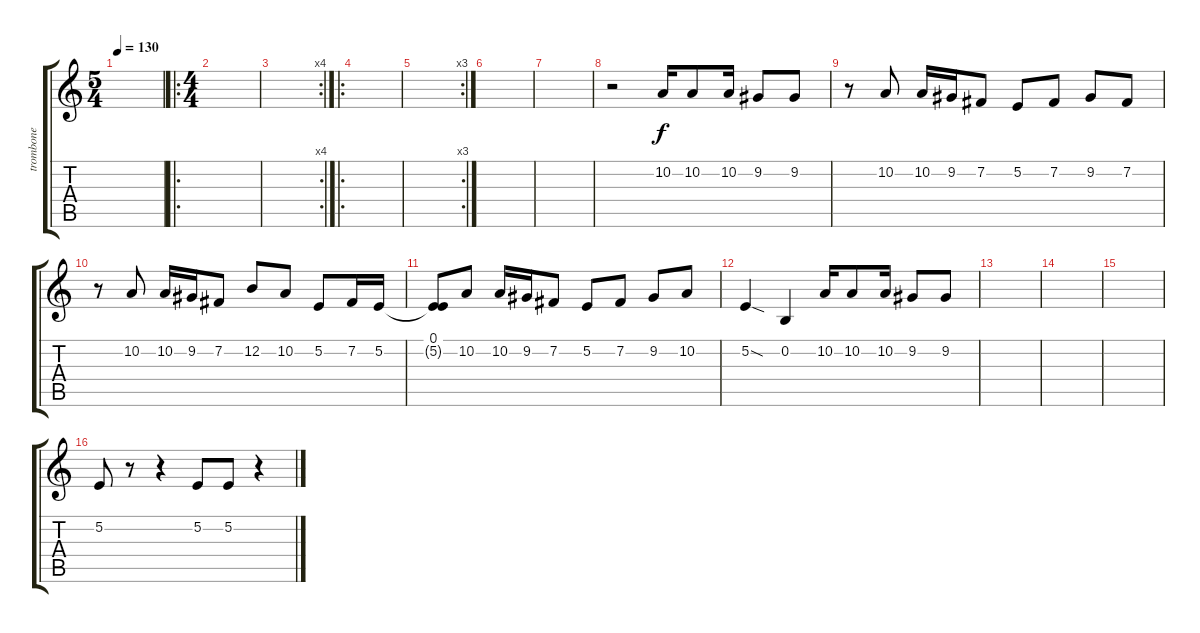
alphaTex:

\track ("trombone" "trombone") {instrument trombone}
\staff {score tabs}
\tuning (E4 B3 G3 D3 A2 E2) {hide}
\ts (5 4)
\tempo 130
\clef g2
\ks c
|
\ro
\ts (4 4)
|
\rc 4
|
\ro
|
\rc 3
|
|
|
r.2 10.2.16 10.2.8 10.2.16 9.2.8 9.2.8 |
r.8 10.2.8 10.2.16 9.2.16 7.2.8 5.2.8 7.2.8 9.2.8 7.2.8 |
r.8 10.2.8 10.2.16 9.2.16 7.2.8 12.2.8 10.2.8 5.2.8 7.2.16 5.2.16 |
(0.1 5.2{t}).8 10.2.8 10.2.16 9.2.16 7.2.8 5.2.8 7.2.8 9.2.8 10.2.8 |
5.2{sod}.4 0.2.4 10.2.16 10.2.8 10.2.16 9.2.8 9.2.8 |
|
|
|
5.2.8 r.8 r.4 5.2.8 5.2.8 r.4
